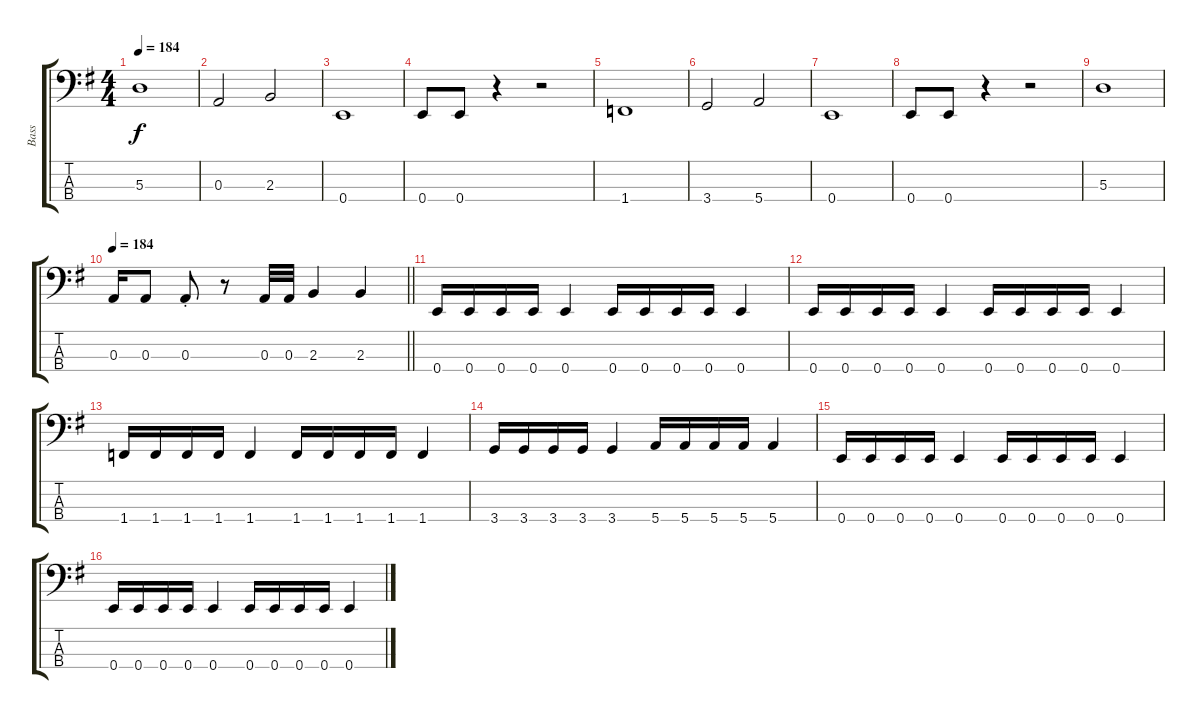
\track ("Bass" "Bass") {instrument electricbassfinger}
\staff {score tabs}
\tuning (G2 D2 A1 E1) {hide}
\ts (4 4)
\tempo 184
\clef f4
\ks eminor
5.3.1{dy f} |
0.3.2 2.3.2 |
0.4.1 |
0.4.8 0.4.8 r.4 r.2 |
1.4.1 |
3.4.2 5.4.2 |
0.4.1 |
0.4.8 0.4.8 r.4 r.2 |
5.3.1 |
\tempo 184
\barLineRight lightlight
0.3.16 0.3.8{beam split} 0.3{st}.8 r.8 0.3.32 0.3.32 2.3.4 2.3.4 |
0.4.16 0.4.16 0.4.16 0.4.16 0.4.4 0.4.16 0.4.16 0.4.16 0.4.16 0.4.4 |
0.4.16 0.4.16 0.4.16 0.4.16 0.4.4 0.4.16 0.4.16 0.4.16 0.4.16 0.4.4 |
1.4.16 1.4.16 1.4.16 1.4.16 1.4.4 1.4.16 1.4.16 1.4.16 1.4.16 1.4.4 |
3.4.16 3.4.16 3.4.16 3.4.16 3.4.4 5.4.16 5.4.16 5.4.16 5.4.16 5.4.4 |
0.4.16 0.4.16 0.4.16 0.4.16 0.4.4 0.4.16 0.4.16 0.4.16 0.4.16 0.4.4 |
0.4.16 0.4.16 0.4.16 0.4.16 0.4.4 0.4.16 0.4.16 0.4.16 0.4.16 0.4.4
